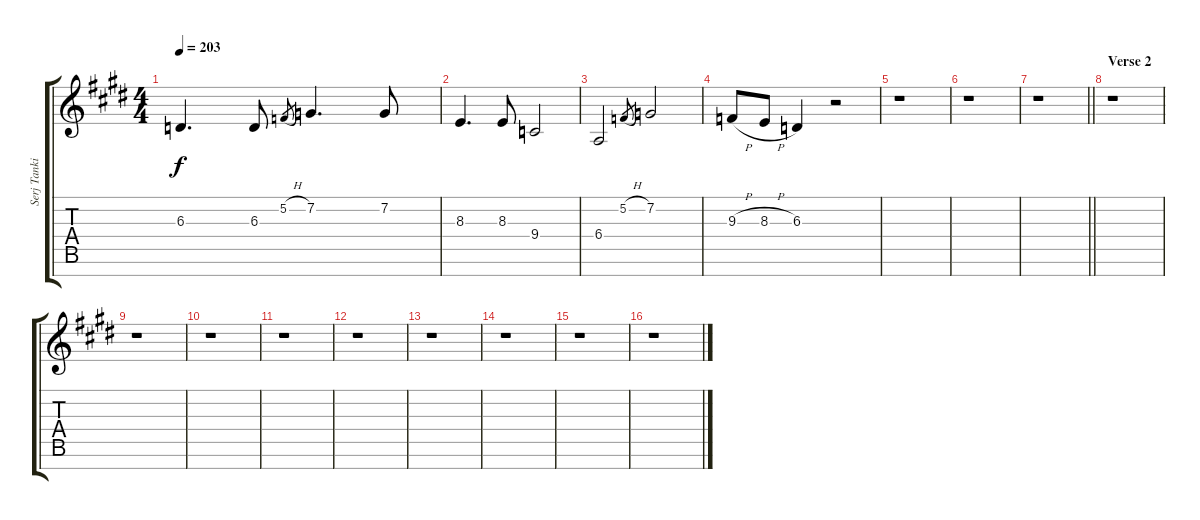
\track ("Serj Tankian [Backing Vocals]" "Serj Tanki") {instrument clarinet}
\staff {score tabs}
\tuning (F4 C4 Ab3 Eb3 Bb2 F2 C2) {hide}
\ts (4 4)
\tempo 203
\clef g2
\ks c#minor
6.3.4{d dy f} 6.3.8 5.2{h}.8{gr} 7.2.4{d} 7.2.8 |
8.3.4{d} 8.3.8 9.4.2 |
6.4.2 5.2{h}.8{gr} 7.2.2 |
9.3{h}.8 8.3{h}.8 6.3.4 r.2 |
r.1 |
r.1 |
\barLineRight lightlight
r.1 |
\section ("" "Verse 2")
r.1 |
r.1 |
r.1 |
r.1 |
r.1 |
r.1 |
r.1 |
r.1 |
r.1
